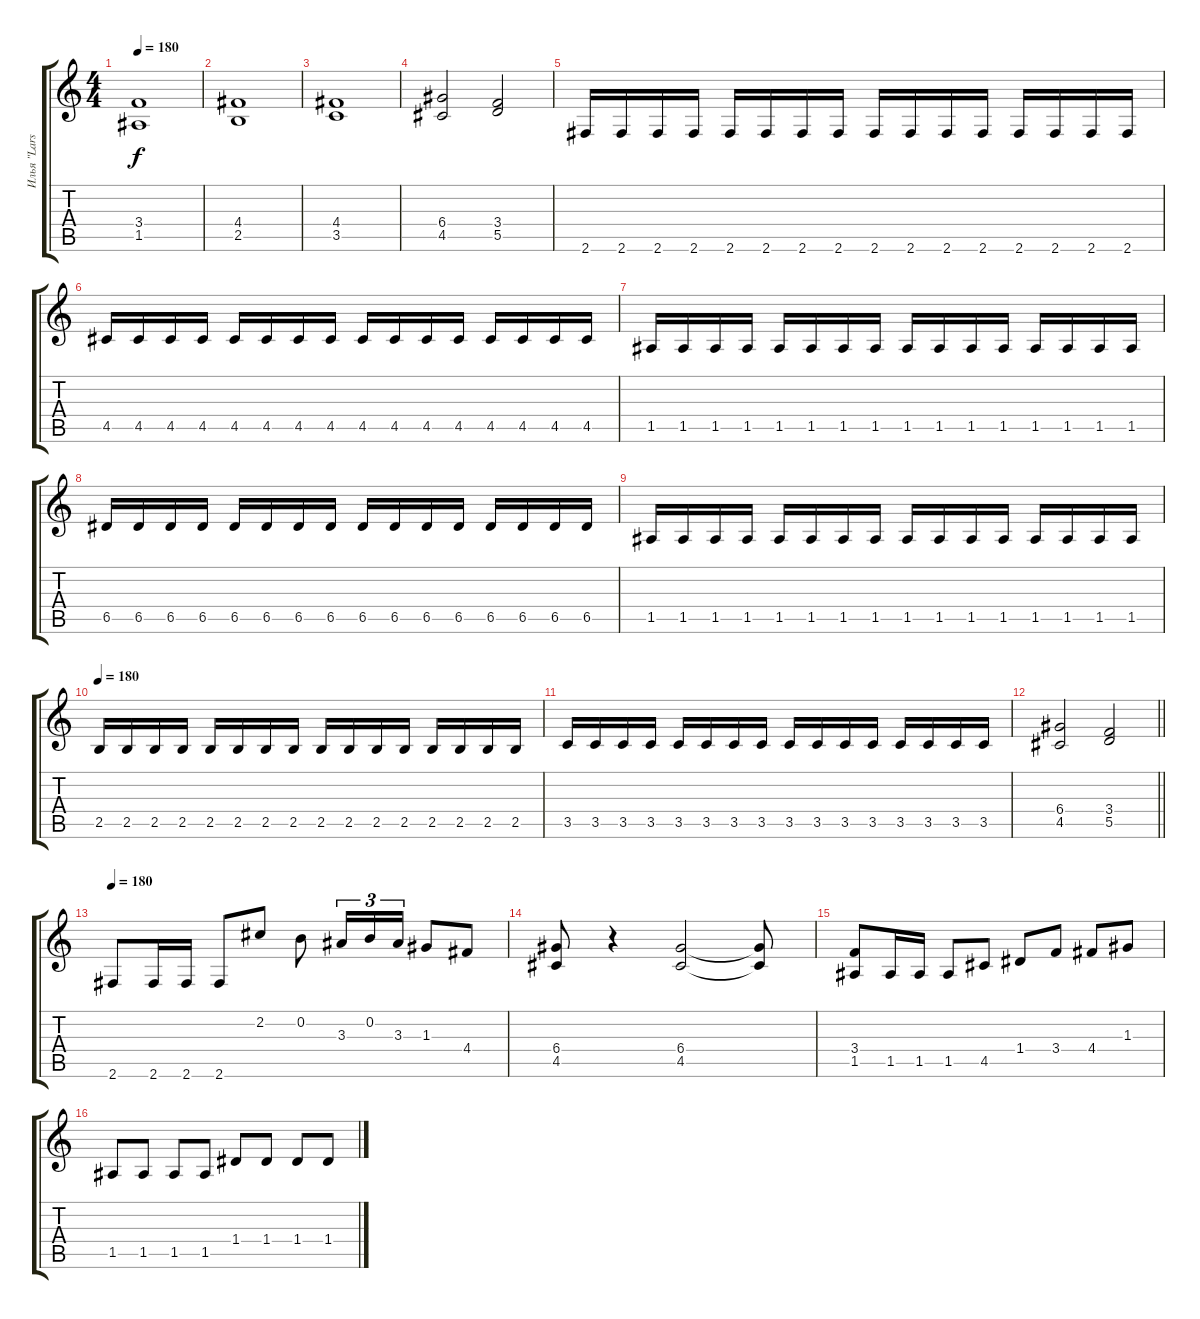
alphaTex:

\track ("Илья \"Lars\" Мамонтов" "Илья \"Lars") {instrument distortionguitar}
\staff {score tabs}
\tuning (E4 B3 G3 D3 A2 E2) {hide}
\ts (4 4)
\tempo 180
\clef g2
\ks c
(3.4 1.5).1{dy f} |
(4.4 2.5).1 |
(4.4 3.5).1 |
(6.4 4.5).2 (3.4 5.5).2 |
2.6.16 2.6.16 2.6.16 2.6.16 2.6.16 2.6.16 2.6.16 2.6.16 2.6.16 2.6.16 2.6.16 2.6.16 2.6.16 2.6.16 2.6.16 2.6.16 |
4.5.16 4.5.16 4.5.16 4.5.16 4.5.16 4.5.16 4.5.16 4.5.16 4.5.16 4.5.16 4.5.16 4.5.16 4.5.16 4.5.16 4.5.16 4.5.16 |
1.5.16 1.5.16 1.5.16 1.5.16 1.5.16 1.5.16 1.5.16 1.5.16 1.5.16 1.5.16 1.5.16 1.5.16 1.5.16 1.5.16 1.5.16 1.5.16 |
6.5.16 6.5.16 6.5.16 6.5.16 6.5.16 6.5.16 6.5.16 6.5.16 6.5.16 6.5.16 6.5.16 6.5.16 6.5.16 6.5.16 6.5.16 6.5.16 |
1.5.16 1.5.16 1.5.16 1.5.16 1.5.16 1.5.16 1.5.16 1.5.16 1.5.16 1.5.16 1.5.16 1.5.16 1.5.16 1.5.16 1.5.16 1.5.16 |
\tempo 180
2.5.16 2.5.16 2.5.16 2.5.16 2.5.16 2.5.16 2.5.16 2.5.16 2.5.16 2.5.16 2.5.16 2.5.16 2.5.16 2.5.16 2.5.16 2.5.16 |
3.5.16 3.5.16 3.5.16 3.5.16 3.5.16 3.5.16 3.5.16 3.5.16 3.5.16 3.5.16 3.5.16 3.5.16 3.5.16 3.5.16 3.5.16 3.5.16 |
\barLineRight lightlight
(6.4 4.5).2 (3.4 5.5).2 |
\tempo 180
2.6.8 2.6.16 2.6.16 2.6.8 2.2.8 0.2.8 3.3.16{tu (3 2)} 0.2.16{tu (3 2)} 3.3.16{tu (3 2)} 1.3.8 4.4.8 |
(6.4 4.5).8 r.4 (6.4 4.5).2 (6.4{t} 4.5{t}).8 |
(3.4 1.5).8 1.5.16 1.5.16 1.5.8 4.5.8 1.4.8 3.4.8 4.4.8 1.3.8 |
1.5.8 1.5.8 1.5.8 1.5.8 1.4.8 1.4.8 1.4.8 1.4.8
